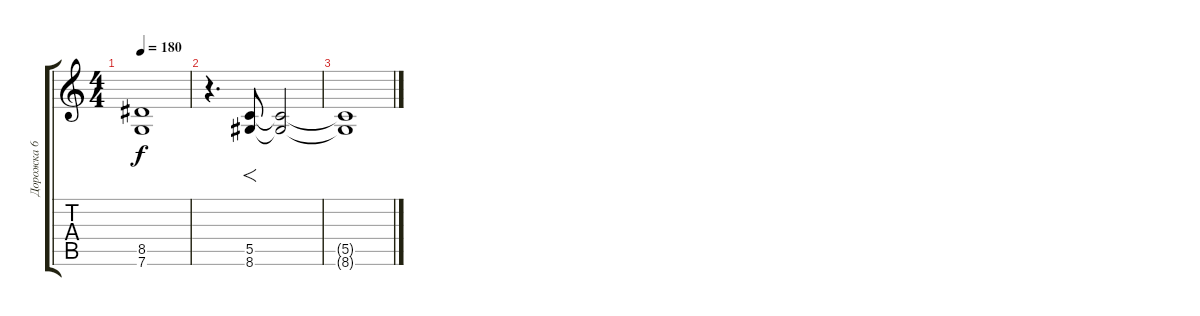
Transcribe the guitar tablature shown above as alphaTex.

\track ("Дорожка 6" "Дорожка 6") {instrument overdrivenguitar}
\staff {score tabs}
\tuning (D4 A3 F3 C3 G2 C2) {hide}
\ts (4 4)
\tempo 180
\clef g2
\ks c
(8.5{t} 7.6{t}).1{dy f} |
r.4{d} (5.5 8.6).8{f} (5.5{t} 8.6{t}).2 |
(5.5{t} 8.6{t}).1
